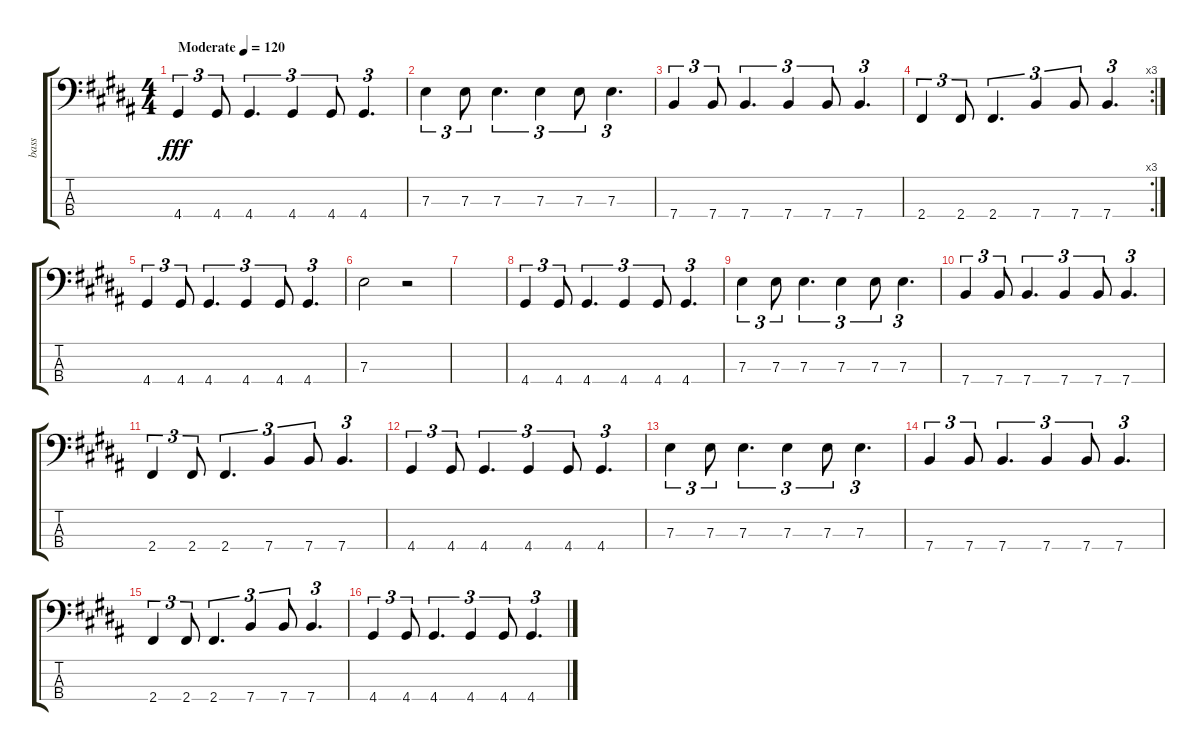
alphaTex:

\track ("bass" "bass") {instrument electricbassfinger}
\staff {score tabs}
\tuning (G2 D2 A1 E1) {hide}
\ts (4 4)
\tempo (120 "Moderate")
\clef f4
\ks g#minor
4.4.4{tu (3 2) txt "" dy fff instrument electricbassfinger} 4.4.8{tu (3 2)} 4.4.4{d tu (3 2)} 4.4.4{tu (3 2)} 4.4.8{tu (3 2)} 4.4.4{d tu (3 2)} |
7.3.4{tu (3 2) txt ""} 7.3.8{tu (3 2)} 7.3.4{d tu (3 2)} 7.3.4{tu (3 2)} 7.3.8{tu (3 2)} 7.3.4{d tu (3 2)} |
7.4.4{tu (3 2)} 7.4.8{tu (3 2)} 7.4.4{d tu (3 2)} 7.4.4{tu (3 2)} 7.4.8{tu (3 2)} 7.4.4{d tu (3 2)} |
\rc 3
2.4.4{tu (3 2)} 2.4.8{tu (3 2)} 2.4.4{d tu (3 2)} 7.4.4{tu (3 2)} 7.4.8{tu (3 2)} 7.4.4{d tu (3 2)} |
4.4.4{tu (3 2)} 4.4.8{tu (3 2)} 4.4.4{d tu (3 2)} 4.4.4{tu (3 2)} 4.4.8{tu (3 2)} 4.4.4{d tu (3 2)} |
7.3.2 r.2 |
|
4.4.4{tu (3 2)} 4.4.8{tu (3 2)} 4.4.4{d tu (3 2)} 4.4.4{tu (3 2)} 4.4.8{tu (3 2)} 4.4.4{d tu (3 2)} |
7.3.4{tu (3 2)} 7.3.8{tu (3 2)} 7.3.4{d tu (3 2)} 7.3.4{tu (3 2)} 7.3.8{tu (3 2)} 7.3.4{d tu (3 2)} |
7.4.4{tu (3 2)} 7.4.8{tu (3 2)} 7.4.4{d tu (3 2)} 7.4.4{tu (3 2)} 7.4.8{tu (3 2)} 7.4.4{d tu (3 2)} |
2.4.4{tu (3 2)} 2.4.8{tu (3 2)} 2.4.4{d tu (3 2)} 7.4.4{tu (3 2)} 7.4.8{tu (3 2)} 7.4.4{d tu (3 2)} |
4.4.4{tu (3 2)} 4.4.8{tu (3 2)} 4.4.4{d tu (3 2)} 4.4.4{tu (3 2)} 4.4.8{tu (3 2)} 4.4.4{d tu (3 2)} |
7.3.4{tu (3 2)} 7.3.8{tu (3 2)} 7.3.4{d tu (3 2)} 7.3.4{tu (3 2)} 7.3.8{tu (3 2)} 7.3.4{d tu (3 2)} |
7.4.4{tu (3 2)} 7.4.8{tu (3 2)} 7.4.4{d tu (3 2)} 7.4.4{tu (3 2)} 7.4.8{tu (3 2)} 7.4.4{d tu (3 2)} |
2.4.4{tu (3 2)} 2.4.8{tu (3 2)} 2.4.4{d tu (3 2)} 7.4.4{tu (3 2)} 7.4.8{tu (3 2)} 7.4.4{d tu (3 2)} |
4.4.4{tu (3 2)} 4.4.8{tu (3 2)} 4.4.4{d tu (3 2)} 4.4.4{tu (3 2)} 4.4.8{tu (3 2)} 4.4.4{d tu (3 2)}
